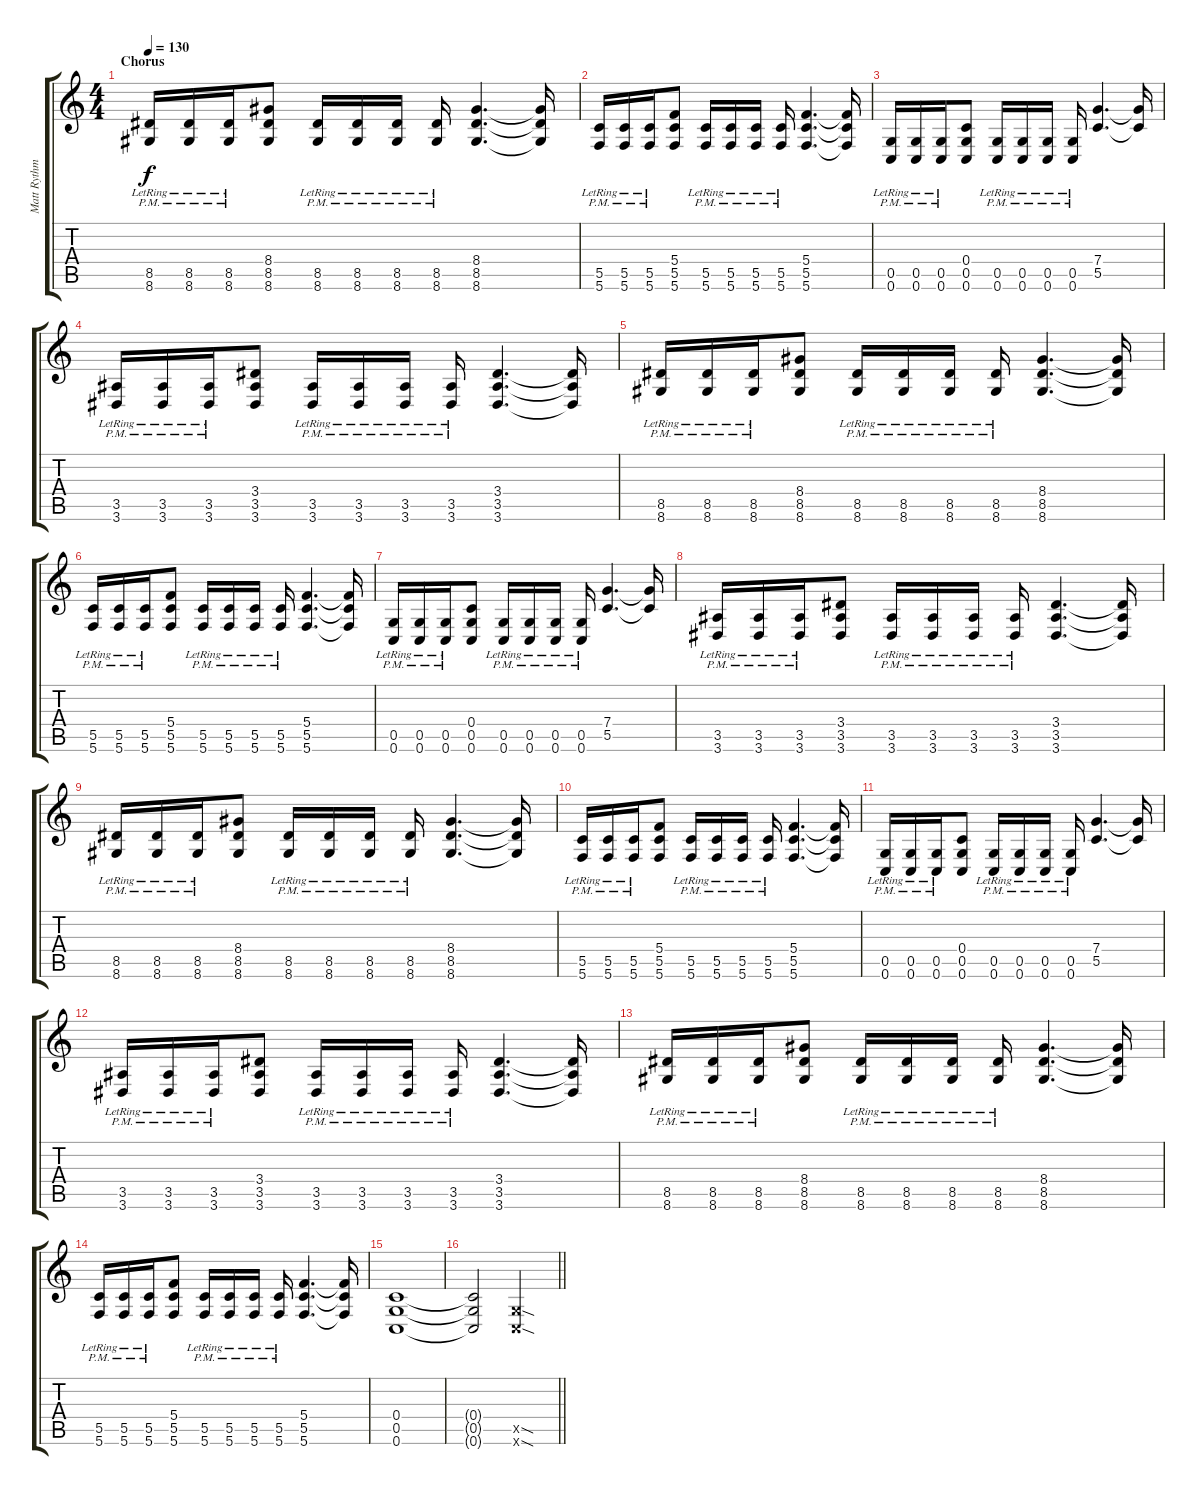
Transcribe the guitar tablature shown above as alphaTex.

\track ("Matt Rythm" "Matt Rythm") {instrument distortionguitar}
\staff {score tabs}
\tuning (D4 A3 F3 C3 G2 C2) {hide}
\ts (4 4)
\section ("" "Chorus")
\tempo 130
\clef g2
\ks c
(8.5{pm lr} 8.6{pm lr}).16{dy f} (8.5{pm lr} 8.6{pm lr}).16 (8.5{pm lr} 8.6{pm lr}).16 (8.4 8.5 8.6).8 (8.5{pm lr} 8.6{pm lr}).16 (8.5{pm lr} 8.6{pm lr}).16 (8.5{pm lr} 8.6{pm lr}).16 (8.5{pm lr} 8.6{pm lr}).16 (8.4 8.5 8.6).4{d} (8.4{t} 8.5{t} 8.6{t}).16 |
(5.5{pm lr} 5.6{pm lr}).16 (5.5{pm lr} 5.6{pm lr}).16 (5.5{pm lr} 5.6{pm lr}).16 (5.4 5.5 5.6).8 (5.5{pm lr} 5.6{pm lr}).16 (5.5{pm lr} 5.6{pm lr}).16 (5.5{pm lr} 5.6{pm lr}).16 (5.5{pm lr} 5.6{pm lr}).16 (5.4 5.5 5.6).4{d} (5.4{t} 5.5{t} 5.6{t}).16 |
(0.5{pm lr} 0.6{pm lr}).16 (0.5{pm lr} 0.6{pm lr}).16 (0.5{pm lr} 0.6{pm lr}).16 (0.4 0.5 0.6).8 (0.5{pm lr} 0.6{pm lr}).16 (0.5{pm lr} 0.6{pm lr}).16 (0.5{pm lr} 0.6{pm lr}).16 (0.5{pm lr} 0.6{pm lr}).16 (7.4 5.5).4{d} (7.4{t} 5.5{t}).16 |
(3.5{pm lr} 3.6{pm lr}).16 (3.5{pm lr} 3.6{pm lr}).16 (3.5{pm lr} 3.6{pm lr}).16 (3.4 3.5 3.6).8 (3.5{pm lr} 3.6{pm lr}).16 (3.5{pm lr} 3.6{pm lr}).16 (3.5{pm lr} 3.6{pm lr}).16 (3.5{pm lr} 3.6{pm lr}).16 (3.4 3.5 3.6).4{d} (3.4{t} 3.5{t} 3.6{t}).16 |
(8.5{pm lr} 8.6{pm lr}).16 (8.5{pm lr} 8.6{pm lr}).16 (8.5{pm lr} 8.6{pm lr}).16 (8.4 8.5 8.6).8 (8.5{pm lr} 8.6{pm lr}).16 (8.5{pm lr} 8.6{pm lr}).16 (8.5{pm lr} 8.6{pm lr}).16 (8.5{pm lr} 8.6{pm lr}).16 (8.4 8.5 8.6).4{d} (8.4{t} 8.5{t} 8.6{t}).16 |
(5.5{pm lr} 5.6{pm lr}).16 (5.5{pm lr} 5.6{pm lr}).16 (5.5{pm lr} 5.6{pm lr}).16 (5.4 5.5 5.6).8 (5.5{pm lr} 5.6{pm lr}).16 (5.5{pm lr} 5.6{pm lr}).16 (5.5{pm lr} 5.6{pm lr}).16 (5.5{pm lr} 5.6{pm lr}).16 (5.4 5.5 5.6).4{d} (5.4{t} 5.5{t} 5.6{t}).16 |
(0.5{pm lr} 0.6{pm lr}).16 (0.5{pm lr} 0.6{pm lr}).16 (0.5{pm lr} 0.6{pm lr}).16 (0.4 0.5 0.6).8 (0.5{pm lr} 0.6{pm lr}).16 (0.5{pm lr} 0.6{pm lr}).16 (0.5{pm lr} 0.6{pm lr}).16 (0.5{pm lr} 0.6{pm lr}).16 (7.4 5.5).4{d} (7.4{t} 5.5{t}).16 |
(3.5{pm lr} 3.6{pm lr}).16 (3.5{pm lr} 3.6{pm lr}).16 (3.5{pm lr} 3.6{pm lr}).16 (3.4 3.5 3.6).8 (3.5{pm lr} 3.6{pm lr}).16 (3.5{pm lr} 3.6{pm lr}).16 (3.5{pm lr} 3.6{pm lr}).16 (3.5{pm lr} 3.6{pm lr}).16 (3.4 3.5 3.6).4{d} (3.4{t} 3.5{t} 3.6{t}).16 |
(8.5{pm lr} 8.6{pm lr}).16 (8.5{pm lr} 8.6{pm lr}).16 (8.5{pm lr} 8.6{pm lr}).16 (8.4 8.5 8.6).8 (8.5{pm lr} 8.6{pm lr}).16 (8.5{pm lr} 8.6{pm lr}).16 (8.5{pm lr} 8.6{pm lr}).16 (8.5{pm lr} 8.6{pm lr}).16 (8.4 8.5 8.6).4{d} (8.4{t} 8.5{t} 8.6{t}).16 |
(5.5{pm lr} 5.6{pm lr}).16 (5.5{pm lr} 5.6{pm lr}).16 (5.5{pm lr} 5.6{pm lr}).16 (5.4 5.5 5.6).8 (5.5{pm lr} 5.6{pm lr}).16 (5.5{pm lr} 5.6{pm lr}).16 (5.5{pm lr} 5.6{pm lr}).16 (5.5{pm lr} 5.6{pm lr}).16 (5.4 5.5 5.6).4{d} (5.4{t} 5.5{t} 5.6{t}).16 |
(0.5{pm lr} 0.6{pm lr}).16 (0.5{pm lr} 0.6{pm lr}).16 (0.5{pm lr} 0.6{pm lr}).16 (0.4 0.5 0.6).8 (0.5{pm lr} 0.6{pm lr}).16 (0.5{pm lr} 0.6{pm lr}).16 (0.5{pm lr} 0.6{pm lr}).16 (0.5{pm lr} 0.6{pm lr}).16 (7.4 5.5).4{d} (7.4{t} 5.5{t}).16 |
(3.5{pm lr} 3.6{pm lr}).16 (3.5{pm lr} 3.6{pm lr}).16 (3.5{pm lr} 3.6{pm lr}).16 (3.4 3.5 3.6).8 (3.5{pm lr} 3.6{pm lr}).16 (3.5{pm lr} 3.6{pm lr}).16 (3.5{pm lr} 3.6{pm lr}).16 (3.5{pm lr} 3.6{pm lr}).16 (3.4 3.5 3.6).4{d} (3.4{t} 3.5{t} 3.6{t}).16 |
(8.5{pm lr} 8.6{pm lr}).16 (8.5{pm lr} 8.6{pm lr}).16 (8.5{pm lr} 8.6{pm lr}).16 (8.4 8.5 8.6).8 (8.5{pm lr} 8.6{pm lr}).16 (8.5{pm lr} 8.6{pm lr}).16 (8.5{pm lr} 8.6{pm lr}).16 (8.5{pm lr} 8.6{pm lr}).16 (8.4 8.5 8.6).4{d} (8.4{t} 8.5{t} 8.6{t}).16 |
(5.5{pm lr} 5.6{pm lr}).16 (5.5{pm lr} 5.6{pm lr}).16 (5.5{pm lr} 5.6{pm lr}).16 (5.4 5.5 5.6).8 (5.5{pm lr} 5.6{pm lr}).16 (5.5{pm lr} 5.6{pm lr}).16 (5.5{pm lr} 5.6{pm lr}).16 (5.5{pm lr} 5.6{pm lr}).16 (5.4 5.5 5.6).4{d} (5.4{t} 5.5{t} 5.6{t}).16 |
(0.4 0.5 0.6).1 |
\barLineRight lightlight
(0.4{t} 0.5{t} 0.6{t}).2 (0.5{sod x} 0.6{sod x}).2
